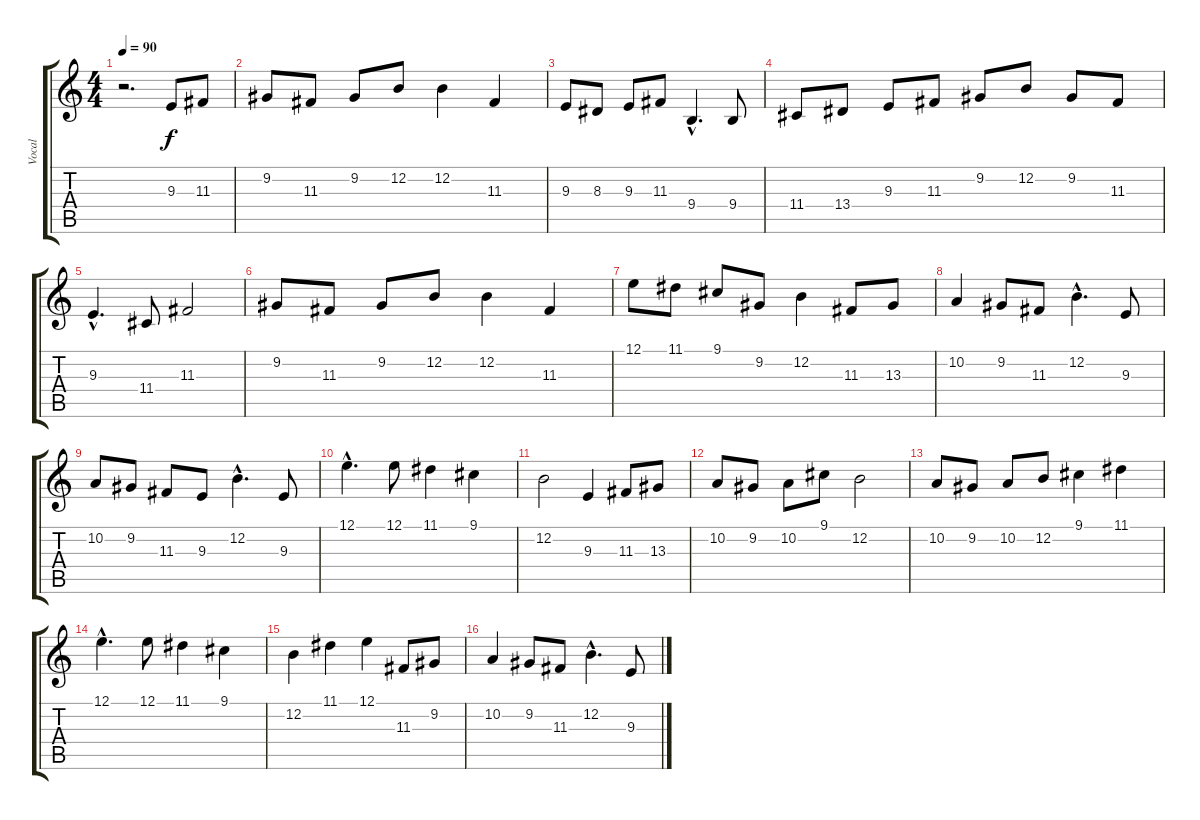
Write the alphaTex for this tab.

\track ("Vocal" "Vocal") {instrument violin}
\staff {score tabs}
\tuning (E4 B3 G3 D3 A2 E2) {hide}
\ts (4 4)
\tempo 90
\clef g2
\ks c
r.2{d dy f} 9.3.8 11.3.8 |
9.2.8 11.3.8 9.2.8 12.2.8 12.2.4 11.3.4 |
9.3.8 8.3.8 9.3.8 11.3.8 9.4{hac}.4{d} 9.4.8 |
11.4.8 13.4.8 9.3.8 11.3.8 9.2.8 12.2.8 9.2.8 11.3.8 |
9.3{hac}.4{d} 11.4.8 11.3.2 |
9.2.8 11.3.8 9.2.8 12.2.8 12.2.4 11.3.4 |
12.1.8 11.1.8 9.1.8 9.2.8 12.2.4 11.3.8 13.3.8 |
10.2.4 9.2.8 11.3.8 12.2{hac}.4{d} 9.3.8 |
10.2.8 9.2.8 11.3.8 9.3.8 12.2{hac}.4{d} 9.3.8{volume 14} |
12.1{hac}.4{d} 12.1.8 11.1.4 9.1.4 |
12.2.2 9.3.4 11.3.8 13.3.8 |
10.2.8 9.2.8 10.2.8 9.1.8 12.2.2 |
10.2.8 9.2.8 10.2.8 12.2.8 9.1.4 11.1.4 |
12.1{hac}.4{d} 12.1.8 11.1.4 9.1.4 |
12.2.4 11.1.4 12.1.4 11.3.8 9.2.8 |
10.2.4 9.2.8 11.3.8 12.2{hac}.4{d} 9.3.8
